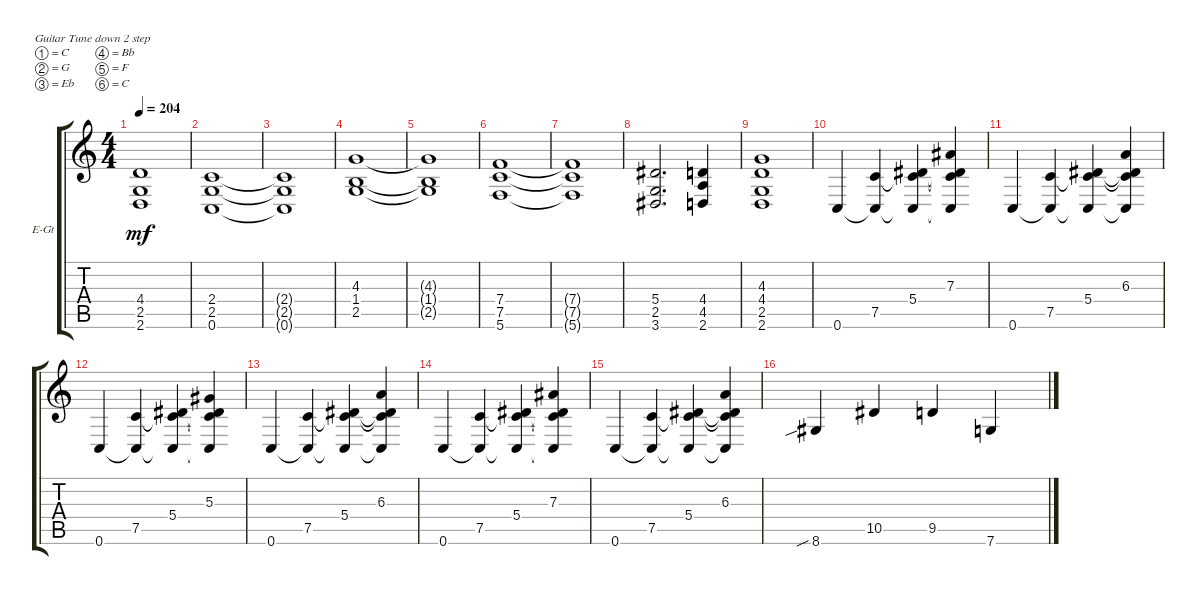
\defaultSystemsLayout 4
\bracketExtendMode groupsimilarinstruments
\firstSystemTrackNameOrientation horizontal
\otherSystemsTrackNameOrientation horizontal
\track ("Eschbach Rhythm" "E-Gt") {instrument overdrivenguitar}
\staff {score tabs}
\tuning (C4 G3 Eb3 Bb2 F2 C2)
\ts (4 4)
\tempo 204
\clef g2
\ks c
(2.6 2.5 4.4).1{dy mf} |
(0.6 2.5 2.4).1 |
(0.6{t} 2.5{t} 2.4{t}).1 |
(2.5 1.4 4.3).1 |
(2.5{t} 1.4{t} 4.3{t}).1 |
(7.5 5.6 7.4).1 |
(7.4{t} 7.5{t} 5.6{t}).1 |
(3.6 2.5 5.4).2{d} (2.6 4.5 4.4).4 |
(4.4 2.5 2.6 4.3).1 |
0.6.4 (7.5 0.6{t}).4 (5.4 0.6{t} 7.5{t}).4 (7.3 0.6{t} 7.5{t} 5.4{t}).4 |
0.6.4 (7.5 0.6{t}).4 (5.4 0.6{t} 7.5{t}).4 (6.3 0.6{t} 7.5{t} 5.4{t}).4 |
0.6.4 (0.6{t} 7.5).4 (0.6{t} 5.4 7.5{t}).4 (0.6{t} 5.3 7.5{t} 5.4{t}).4 |
0.6.4 (0.6{t} 7.5).4 (0.6{t} 5.4 7.5{t}).4 (0.6{t} 6.3 7.5{t} 5.4{t}).4 |
0.6.4 (7.5 0.6{t}).4 (5.4 0.6{t} 7.5{t}).4 (7.3 0.6{t} 7.5{t} 5.4{t}).4 |
0.6.4 (7.5 0.6{t}).4 (5.4 0.6{t} 7.5{t}).4 (6.3 0.6{t} 7.5{t} 5.4{t}).4 |
8.6{sib}.4 10.5.4 9.5.4 7.6.4
